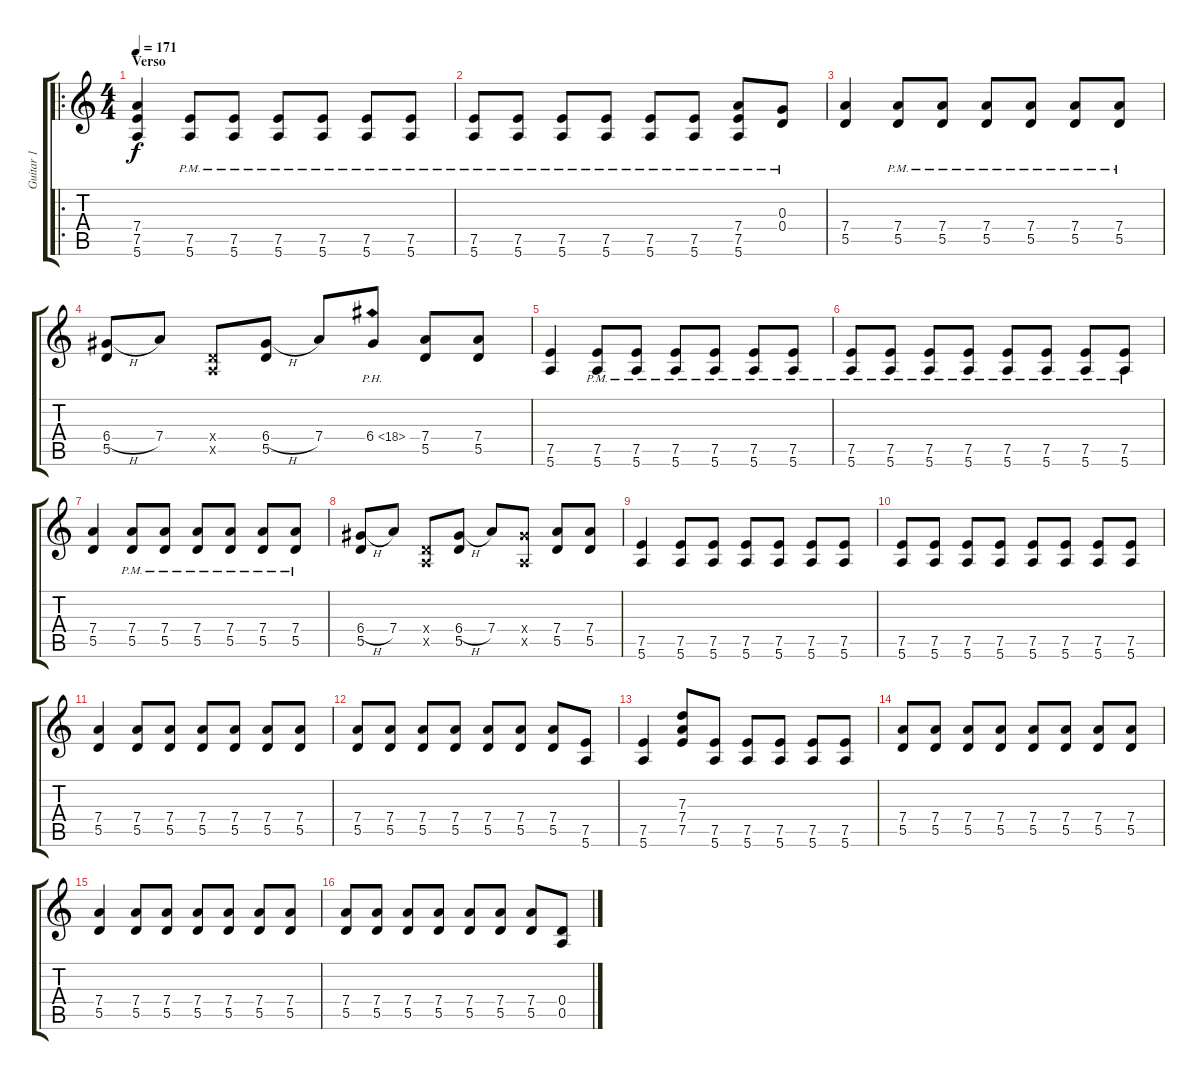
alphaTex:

\track ("Guitar 1" "Guitar 1") {instrument overdrivenguitar}
\staff {score tabs}
\tuning (E4 B3 G3 D3 A2 E2) {hide}
\ro
\ts (4 4)
\section ("" "Verso")
\tempo 171
\clef g2
\ks c
(7.4 7.5 5.6).4{dy f} (7.5{pm} 5.6{pm}).8 (7.5{pm} 5.6{pm}).8 (7.5{pm} 5.6{pm}).8 (7.5{pm} 5.6{pm}).8 (7.5{pm} 5.6{pm}).8 (7.5{pm} 5.6{pm}).8 |
(7.5{pm} 5.6{pm}).8 (7.5{pm} 5.6{pm}).8 (7.5{pm} 5.6{pm}).8 (7.5{pm} 5.6{pm}).8 (7.5{pm} 5.6{pm}).8 (7.5{pm} 5.6{pm}).8 (7.4{pm} 7.5{pm} 5.6{pm}).8 (0.3{pm} 0.4{pm}).8 |
(7.4 5.5).4 (7.4{pm} 5.5{pm}).8 (7.4{pm} 5.5{pm}).8 (7.4{pm} 5.5{pm}).8 (7.4{pm} 5.5{pm}).8 (7.4{pm} 5.5{pm}).8 (7.4{pm} 5.5{pm}).8 |
(6.4{h} 5.5).8 7.4.8 (0.4{x} 0.5{x}).8 (6.4{h} 5.5).8 7.4.8 6.4{ph 12}.8 (7.4 5.5).8 (7.4 5.5).8 |
(7.5 5.6).4 (7.5{pm} 5.6{pm}).8 (7.5{pm} 5.6{pm}).8 (7.5{pm} 5.6{pm}).8 (7.5{pm} 5.6{pm}).8 (7.5{pm} 5.6{pm}).8 (7.5{pm} 5.6{pm}).8 |
(7.5{pm} 5.6{pm}).8 (7.5{pm} 5.6{pm}).8 (7.5{pm} 5.6{pm}).8 (7.5{pm} 5.6{pm}).8 (7.5{pm} 5.6{pm}).8 (7.5{pm} 5.6{pm}).8 (7.5{pm} 5.6{pm}).8 (7.5{pm} 5.6{pm}).8 |
(7.4 5.5).4 (7.4{pm} 5.5{pm}).8 (7.4{pm} 5.5{pm}).8 (7.4{pm} 5.5{pm}).8 (7.4{pm} 5.5{pm}).8 (7.4{pm} 5.5{pm}).8 (7.4{pm} 5.5{pm}).8 |
(6.4{h} 5.5).8 7.4.8 (0.4{x} 0.5{x}).8 (6.4{h} 5.5).8 7.4.8 (6.4{x} 0.5{x}).8 (7.4 5.5).8 (7.4 5.5).8 |
(7.5 5.6).4 (7.5 5.6).8 (7.5 5.6).8 (7.5 5.6).8 (7.5 5.6).8 (7.5 5.6).8 (7.5 5.6).8 |
(7.5 5.6).8 (7.5 5.6).8 (7.5 5.6).8 (7.5 5.6).8 (7.5 5.6).8 (7.5 5.6).8 (7.5 5.6).8 (7.5 5.6).8 |
(7.4 5.5).4 (7.4 5.5).8 (7.4 5.5).8 (7.4 5.5).8 (7.4 5.5).8 (7.4 5.5).8 (7.4 5.5).8 |
(7.4 5.5).8 (7.4 5.5).8 (7.4 5.5).8 (7.4 5.5).8 (7.4 5.5).8 (7.4 5.5).8 (7.4 5.5).8 (7.5 5.6).8 |
(7.5 5.6).4 (7.3 7.4 7.5).8 (7.5 5.6).8 (7.5 5.6).8 (7.5 5.6).8 (7.5 5.6).8 (7.5 5.6).8 |
(7.4 5.5).8 (7.4 5.5).8 (7.4 5.5).8 (7.4 5.5).8 (7.4 5.5).8 (7.4 5.5).8 (7.4 5.5).8 (7.4 5.5).8 |
(7.4 5.5).4 (7.4 5.5).8 (7.4 5.5).8 (7.4 5.5).8 (7.4 5.5).8 (7.4 5.5).8 (7.4 5.5).8 |
(7.4 5.5).8 (7.4 5.5).8 (7.4 5.5).8 (7.4 5.5).8 (7.4 5.5).8 (7.4 5.5).8 (7.4 5.5).8 (0.4 0.5).8
